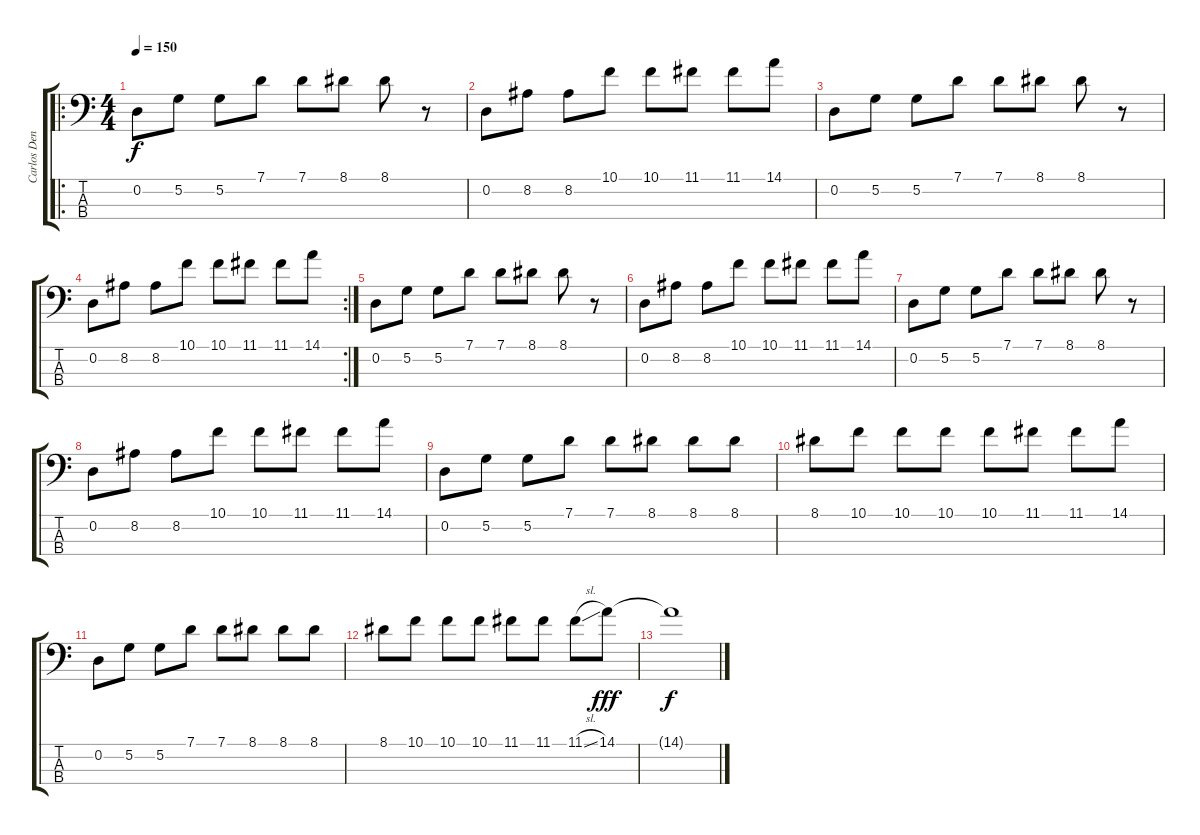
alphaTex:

\track ("Carlos Dengler" "Carlos Den") {instrument electricbassfinger}
\staff {score tabs}
\tuning (G2 D2 A1 E1) {hide}
\ro
\ts (4 4)
\tempo 150
\clef f4
\ks c
0.2.8{dy f} 5.2.8 5.2.8 7.1.8 7.1.8 8.1.8 8.1.8 r.8 |
0.2.8 8.2.8 8.2.8 10.1.8 10.1.8 11.1.8 11.1.8 14.1.8 |
0.2.8 5.2.8 5.2.8 7.1.8 7.1.8 8.1.8 8.1.8 r.8 |
\rc 2
0.2.8 8.2.8 8.2.8 10.1.8 10.1.8 11.1.8 11.1.8 14.1.8 |
0.2.8 5.2.8 5.2.8 7.1.8 7.1.8 8.1.8 8.1.8 r.8 |
0.2.8 8.2.8 8.2.8 10.1.8 10.1.8 11.1.8 11.1.8 14.1.8 |
0.2.8 5.2.8 5.2.8 7.1.8 7.1.8 8.1.8 8.1.8 r.8 |
0.2.8 8.2.8 8.2.8 10.1.8 10.1.8 11.1.8 11.1.8 14.1.8 |
0.2.8 5.2.8 5.2.8 7.1.8 7.1.8 8.1.8 8.1.8 8.1.8 |
8.1.8 10.1.8 10.1.8 10.1.8 10.1.8 11.1.8 11.1.8 14.1.8 |
0.2.8 5.2.8 5.2.8 7.1.8 7.1.8 8.1.8 8.1.8 8.1.8 |
8.1.8 10.1.8 10.1.8 10.1.8 11.1.8 11.1.8 11.1{sl}.8 14.1.8{dy fff} |
14.1{t}.1{dy f}
